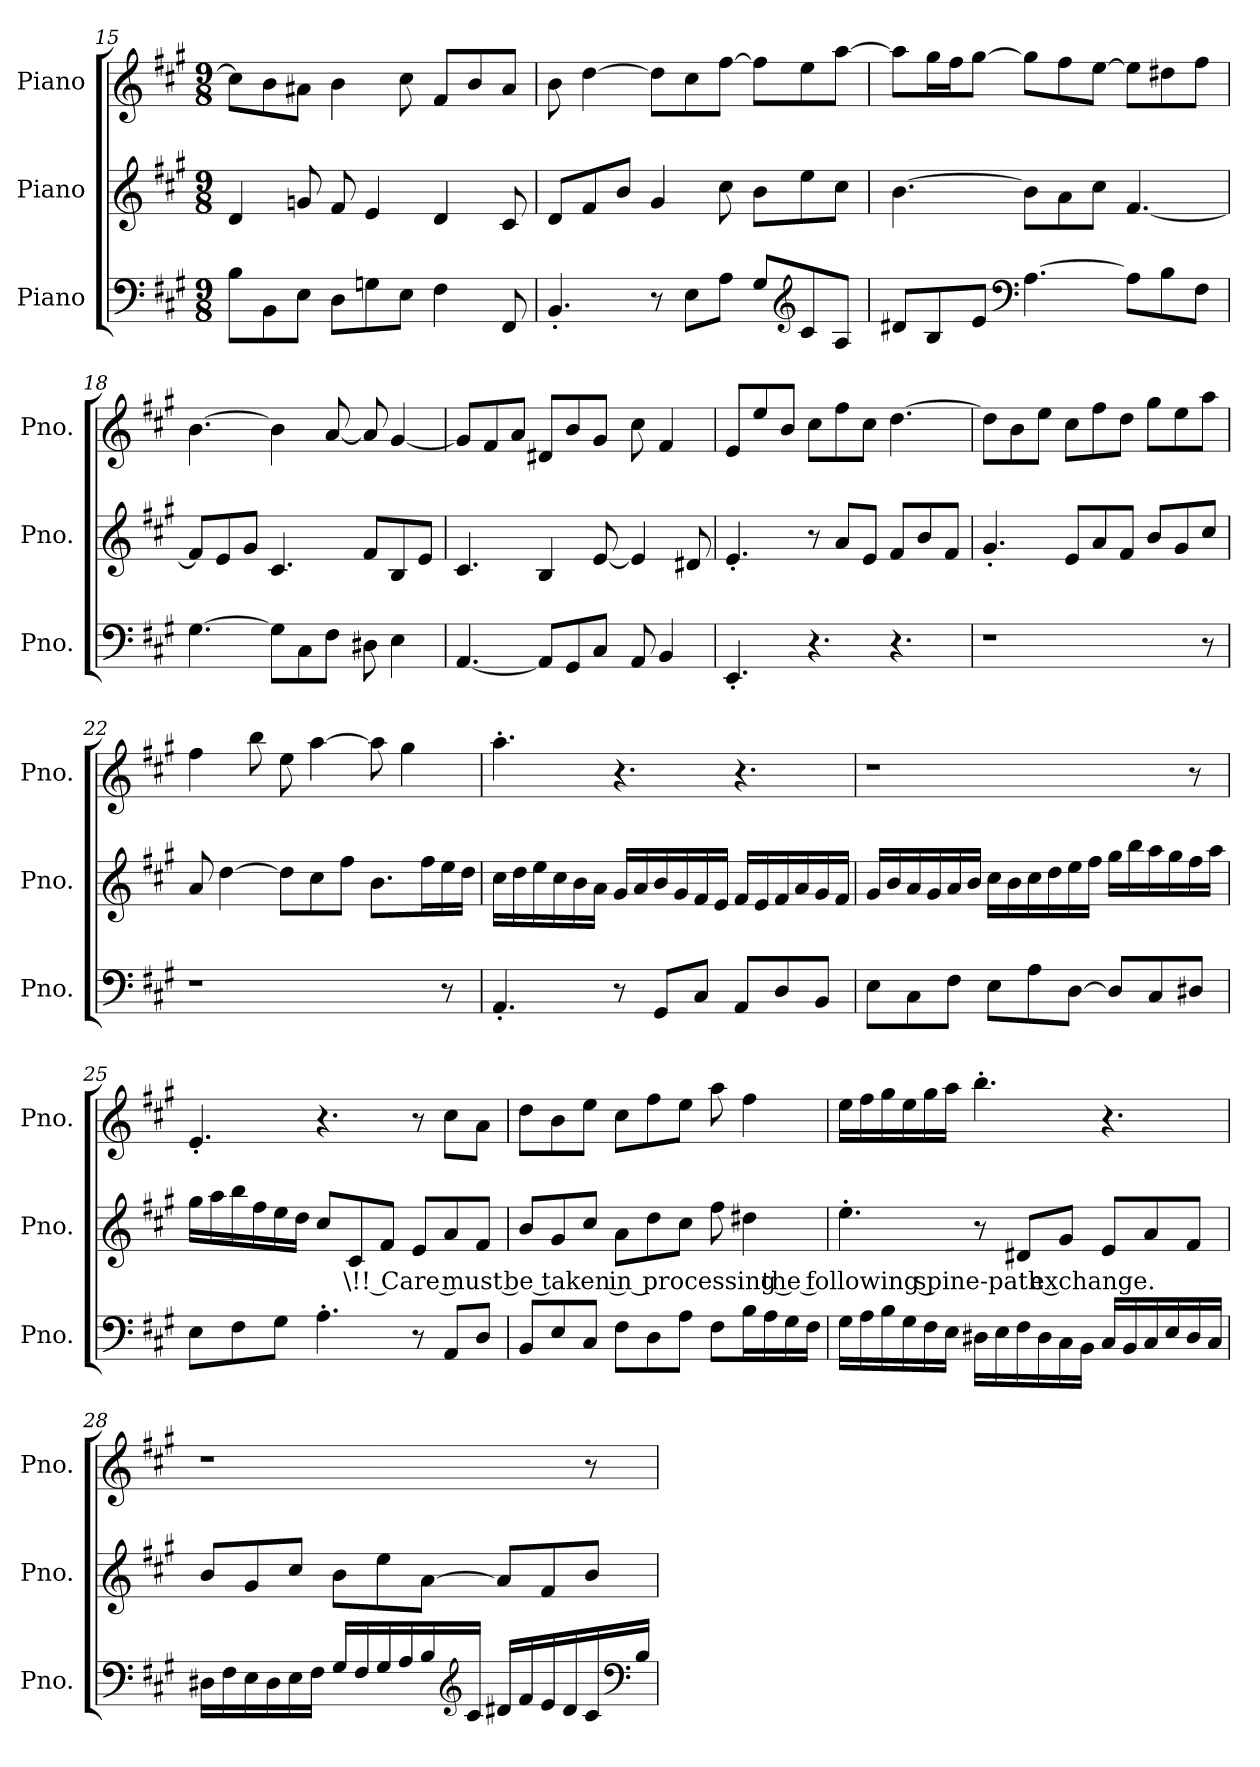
**kern	**kern	**text	**kern
*part3	*part2	*part2	*part1
*staff3	*staff2	*staff2	*staff1
*I"Piano	*I"Piano	*	*I"Piano
*I'Pno.	*I'Pno.	*	*I'Pno.
!!LO:PB:g=z
*clefF4	*clefG2	*	*clefG2
*k[f#c#g#]	*k[f#c#g#]	*	*k[f#c#g#]
*M9/8	*M9/8	*	*M9/8
=15	=15	=15	=15
8Bi\L	4dj/	.	8cc#Z\L]
8BBi\	.	.	8bZ\
8Ei\J	8gnj/	.	8a#XZ\J
8Di\L	8f#j/	.	4bZ\
8Gni\	4ej/	.	.
8Ei\J	.	.	8cc#Z\
4F#i\	4dj/	.	8f#Z/L
.	.	.	8bZ/
8FF#i/	8c#j/	.	8a#Z/J
=16	=16	=16	=16
4.BB'i/	8dj/L	.	8bZ\
.	8f#j/	.	[4ddZ\
.	8bj/J	.	.
8r	4g#j/	.	8ddZ\L]
8Ei\L	.	.	8cc#Z\
8Ai\J	8cc#j\	.	[8ff#Z\J
8G#i/L	8bj\L	.	8ff#Z\L]
*clefG2	*	*	*
8c#i/	8eej\	.	8eeZ\
8Ai/J	8cc#j\J	.	[8aaZ\J
=17	=17	=17	=17
8d#Xi/L	[4.bj\	.	8aaZ\L]
8Bi/	.	.	16gg#Z\L
.	.	.	16ff#Z\J
8ei/J	.	.	[8gg#Z\J
*clefF4	*	*	*
[4.Ai\	8bj\L]	.	8gg#Z\L]
.	8aj\	.	8ff#Z\
.	8cc#j\J	.	[8eeZ\J
8Ai\L]	[4.f#j/	.	8eeZ\L]
8Bi\	.	.	8dd#XZ\
8F#i\J	.	.	8ff#Z\J
!!LO:LB:g=z
=18	=18	=18	=18
[4.G#i\	8f#j/L]	.	[4.bZ\
.	8ej/	.	.
.	8g#j/J	.	.
8G#i\L]	4.c#j/	.	4bZ\]
8C#i\	.	.	.
8F#i\J	.	.	[8aZ/
8D#Xi\	8f#j/L	.	8aZ/]
4Ei\	8Bj/	.	[4g#Z/
.	8ej/J	.	.
=19	=19	=19	=19
[4.AAi/	4.c#j/	.	8g#Z/L]
.	.	.	8f#Z/
.	.	.	8aZ/J
8AAi/L]	4Bj/	.	8d#XZ/L
8GG#i/	.	.	8bZ/
8C#i/J	[8ej/	.	8g#Z/J
8AAi/	4ej/]	.	8cc#Z\
4BBi/	.	.	4f#Z/
.	8d#Xj/	.	.
=20	=20	=20	=20
4.EE'i/	4.e'j/	.	8eZ/L
.	.	.	8eeZ/
.	.	.	8bZ/J
4.r	8r	.	8cc#Z\L
.	8aj/L	.	8ff#Z\
.	8ej/J	.	8cc#Z\J
4.r	8f#j/L	.	[4.ddZ\
.	8bj/	.	.
.	8f#j/J	.	.
=21	=21	=21	=21
1r	4.g#'j/	.	8ddZ\L]
.	.	.	8bZ\
.	.	.	8eeZ\J
.	8ej/L	.	8cc#Z\L
.	8aj/	.	8ff#Z\
.	8f#j/J	.	8ddZ\J
.	8bj/L	.	8gg#Z\L
.	8g#j/	.	8eeZ\
8r	8cc#j/J	.	8aaZ\J
!!LO:LB:g=z
=22	=22	=22	=22
1r	8aj/	.	4ff#Z\
.	[4ddj\	.	.
.	.	.	8bbZ\
.	8ddj\L]	.	8eeZ\
.	8cc#j\	.	[4aaZ\
.	8ff#j\J	.	.
.	8.bj\L	.	8aaZ\]
.	.	.	4gg#Z\
.	16ff#j\L	.	.
8r	16eej\	.	.
.	16ddj\JJ	.	.
=23	=23	=23	=23
4.AA'i/	16cc#j\LL	.	4.aa'Z\
.	16ddj\	.	.
.	16eej\	.	.
.	16cc#j\	.	.
.	16bj\	.	.
.	16aj\JJ	.	.
8r	16g#j/LL	.	4.r
.	16aj/	.	.
8GG#i/L	16bj/	.	.
.	16g#j/	.	.
8C#i/J	16f#j/	.	.
.	16ej/JJ	.	.
8AAi/L	16f#j/LL	.	4.r
.	16ej/	.	.
8Di/	16f#j/	.	.
.	16aj/	.	.
8BBi/J	16g#j/	.	.
.	16f#j/JJ	.	.
!!LO:LB:g=z
=24	=24	=24	=24
8Ei\L	16g#j/LL	.	1r
.	16bj/	.	.
8C#i\	16aj/	.	.
.	16g#j/	.	.
8F#i\J	16aj/	.	.
.	16bj/JJ	.	.
8Ei\L	16cc#j\LL	.	.
.	16bj\	.	.
8Ai\	16cc#j\	.	.
.	16ddj\	.	.
[8Di\J	16eej\	.	.
.	16ff#j\JJ	.	.
8Di/L]	16gg#j\LL	.	.
.	16bbj\	.	.
8C#i/	16aaj\	.	.
.	16gg#j\	.	.
8D#Xi/J	16ff#j\	.	8r
.	16aaj\JJ	.	.
!!LO:PB:g=z
=25	=25	=25	=25
8Ei\L	16gg#j\LL	.	4.e'Z/
.	16aaj\	.	.
8F#i\	16bbj\	.	.
.	16ff#j\	.	.
8G#i\J	16eej\	.	.
.	16ddj\JJ	.	.
4.A'i\	8cc#j/L	.	4.r
!	!	!LO:LY:b	!
.	8c#j/	\!! Care must be taken in processing the following spine-path exchange.	.
.	8f#j/J	.	.
8r	8ej/L	.	8r
8AAi/L	8aj/	.	8cc#Z\L
8Di/J	8f#j/J	.	8aZ\J
=26	=26	=26	=26
8BBi/L	8bj/L	.	8ddZ\L
8Ei/	8g#j/	.	8bZ\
8C#i/J	8cc#j/J	.	8eeZ\J
8F#i\L	8aj\L	.	8cc#Z\L
8Di\	8ddj\	.	8ff#Z\
8Ai\J	8cc#j\J	.	8eeZ\J
8F#i\L	8ff#j\	.	8aaZ\
16Bi\L	4dd#Xj\	.	4ff#Z\
16Ai\	.	.	.
16G#i\	.	.	.
16F#i\JJ	.	.	.
!!LO:LB:g=z
=27	=27	=27	=27
16G#i\LL	4.ee'j\	.	16eeZ\LL
16Ai\	.	.	16ff#Z\
16Bi\	.	.	16gg#Z\
16G#i\	.	.	16eeZ\
16F#i\	.	.	16gg#Z\
16Ei\JJ	.	.	16aaZ\JJ
16D#Xi\LL	8r	.	4.bb'Z\
16Ei\	.	.	.
16F#i\	8d#Xj/L	.	.
16D#i\	.	.	.
16C#i\	8g#j/J	.	.
16BBi\JJ	.	.	.
16C#i/LL	8ej/L	.	4.r
16BBi/	.	.	.
16C#i/	8aj/	.	.
16Ei/	.	.	.
16D#i/	8f#j/J	.	.
16C#i/JJ	.	.	.
=28	=28	=28	=28
16D#Xi\LL	8bj/L	.	1r
16F#i\	.	.	.
16Ei\	8g#j/	.	.
16D#i\	.	.	.
16Ei\	8cc#j/J	.	.
16F#i\JJ	.	.	.
16G#i/LL	8bj\L	.	.
16F#i/	.	.	.
16G#i/	8eej\	.	.
16Ai/	.	.	.
16Bi/	[8aj\J	.	.
*clefG2	*	*	*
16c#i/JJ	.	.	.
16d#Xi/LL	8aj/L]	.	.
16f#i/	.	.	.
16ei/	8f#j/	.	.
16d#i/	.	.	.
16c#i/	8bj/J	.	8r
*clefF4	*	*	*
16Bi/JJ	.	.	.
=	=	=	=
*-	*-	*-	*-
